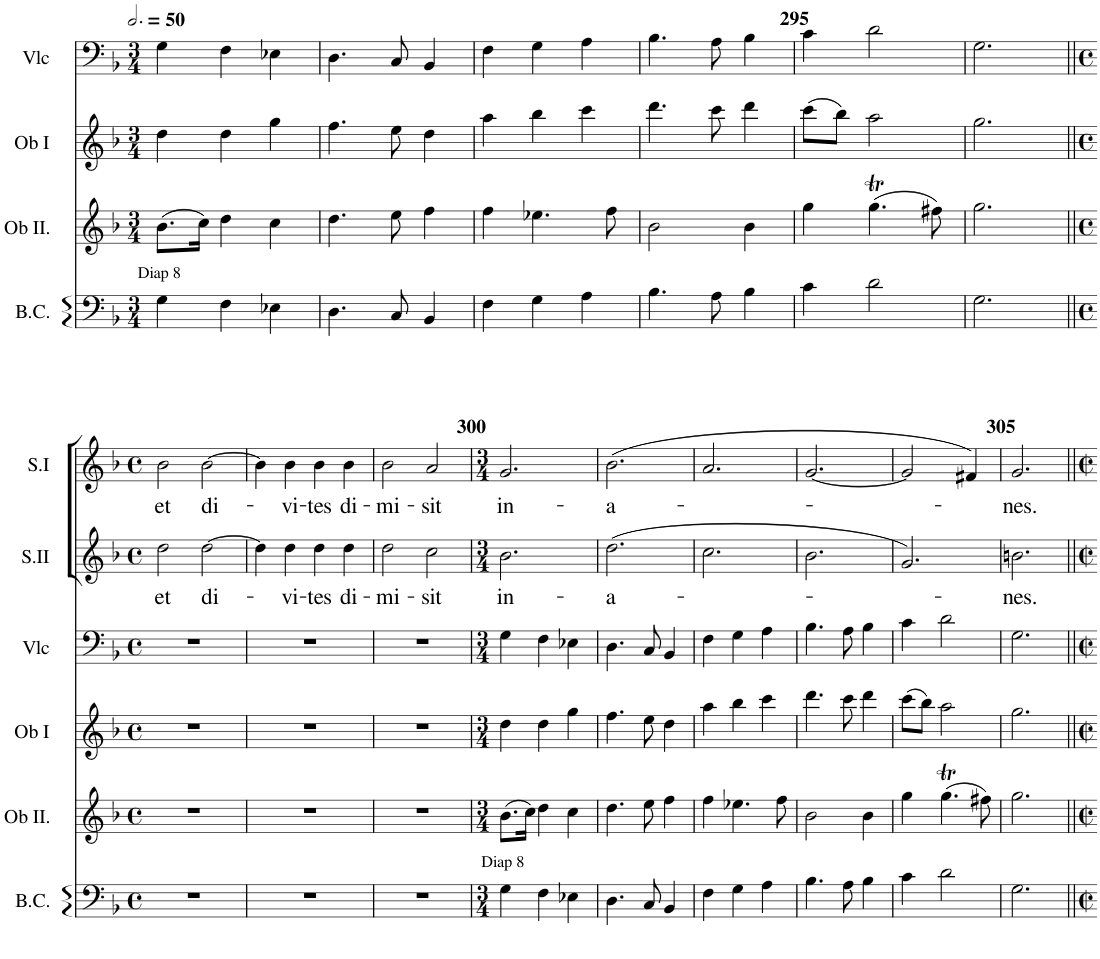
**kern	**kern	**kern	**kern	**kern	**text	**kern	**text
*part6	*part5	*part4	*part3	*part2	*part2	*part1	*part1
*staff6	*staff5	*staff4	*staff3	*staff2	*staff2	*staff1	*staff1
*I"Continuo	*I"Oboe II	*I"Oboe I	*I"Violoncelle	*I"Soprano II	*	*I"Soprano.I	*
*	*I'Ob II.	*I'Ob I	*I'Vlc	*I'S.II	*	*I'S.I	*
!!LO:PB:g=z
*clefF4	*clefG2	*clefG2	*clefF4	*clefG2	*	*clefG2	*
*k[b-]	*k[b-]	*k[b-]	*k[b-]	*k[b-]	*	*k[b-]	*
*M3/4	*M3/4	*M3/4	*M3/4	*M3/4	*	*M3/4	*
*MM150	*MM150	*MM150	*MM150	*MM150	*	*MM150	*
=291	=291	=291	=291	=291	=291	=291	=291
!LO:TX:a:t=Diap 8	!	!	!	!	!	!	!
4G\	(8.b-\L	4dd\	4G\	2.r	.	2.r	.
.	16cc\Jk)	.	.	.	.	.	.
4F\	4dd\	4dd\	4F\	.	.	.	.
4E-X\	4cc\	4gg\	4E-X\	.	.	.	.
=292	=292	=292	=292	=292	=292	=292	=292
4.D\	4.dd\	4.ff\	4.D\	2.r	.	2.r	.
8C/	8ee\	8ee\	8C/	.	.	.	.
4BB-/	4ff\	4dd\	4BB-/	.	.	.	.
=293	=293	=293	=293	=293	=293	=293	=293
4F\	4ff\	4aa\	4F\	2.r	.	2.r	.
4G\	4.ee-X\	4bb-\	4G\	.	.	.	.
4A\	.	4ccc\	4A\	.	.	.	.
.	8ff\	.	.	.	.	.	.
=294	=294	=294	=294	=294	=294	=294	=294
4.B-\	2b-\	4.ddd\	4.B-\	2.r	.	2.r	.
8A\	.	8ccc\	8A\	.	.	.	.
4B-\	4b-\	4ddd\	4B-\	.	.	.	.
=295	=295	=295	=295	=295	=295	=295	=295
4c\	4gg\	(8ccc\L	4c\	2.r	.	2.r	.
.	.	8bb-\J)	.	.	.	.	.
2d\	(4.ggT\	2aa\	2d\	.	.	.	.
.	8ff#X\)	.	.	.	.	.	.
=296	=296	=296	=296	=296	=296	=296	=296
2.G\	2.gg\	2.gg\	2.G\	2.r	.	2.r	.
!!LO:LB:g=z
=297||	=297||	=297||	=297||	=297||	=297||	=297||	=297||
*M4/4	*M4/4	*M4/4	*M4/4	*M4/4	*	*M4/4	*
*met(c)	*met(c)	*met(c)	*met(c)	*met(c)	*	*met(c)	*
!	!	!	!	!	!LO:LY:b	!	!LO:LY:b
1r	1r	1r	1r	2dd\	et	2b-\	et
!	!	!	!	!	!LO:LY:b	!	!LO:LY:b
.	.	.	.	[2dd\	di-	[2b-\	di-
=298	=298	=298	=298	=298	=298	=298	=298
1r	1r	1r	1r	4dd\]	.	4b-\]	.
!	!	!	!	!	!LO:LY:b	!	!LO:LY:b
.	.	.	.	4dd\	-vi-	4b-\	-vi-
!	!	!	!	!	!LO:LY:b	!	!LO:LY:b
.	.	.	.	4dd\	-tes	4b-\	-tes
!	!	!	!	!	!LO:LY:b	!	!LO:LY:b
.	.	.	.	4dd\	di-	4b-\	di-
=299	=299	=299	=299	=299	=299	=299	=299
!	!	!	!	!	!LO:LY:b	!	!LO:LY:b
1r	1r	1r	1r	2dd\	-mi-	2b-\	-mi-
!	!	!	!	!	!LO:LY:b	!	!LO:LY:b
.	.	.	.	2cc\	-sit	2a/	-sit
=300	=300	=300	=300	=300	=300	=300	=300
*M3/4	*M3/4	*M3/4	*M3/4	*M3/4	*	*M3/4	*
!LO:TX:a:t=Diap 8	!	!	!	!	!	!	!
!	!	!	!	!	!LO:LY:b	!	!LO:LY:b
4G\	(8.b-\L	4dd\	4G\	2.b-\	in-	2.g/	in-
.	16cc\Jk)	.	.	.	.	.	.
4F\	4dd\	4dd\	4F\	.	.	.	.
4E-X\	4cc\	4gg\	4E-X\	.	.	.	.
=301	=301	=301	=301	=301	=301	=301	=301
!	!	!	!	!	!LO:LY:b	!	!LO:LY:b
4.D\	4.dd\	4.ff\	4.D\	(2.dd\	-a-	(2.b-\	-a-
8C/	8ee\	8ee\	8C/	.	.	.	.
4BB-/	4ff\	4dd\	4BB-/	.	.	.	.
=302	=302	=302	=302	=302	=302	=302	=302
4F\	4ff\	4aa\	4F\	2.cc\	.	2.a/	.
4G\	4.ee-X\	4bb-\	4G\	.	.	.	.
4A\	.	4ccc\	4A\	.	.	.	.
.	8ff\	.	.	.	.	.	.
=303	=303	=303	=303	=303	=303	=303	=303
4.B-\	2b-\	4.ddd\	4.B-\	2.b-\	.	[2.g/	.
8A\	.	8ccc\	8A\	.	.	.	.
4B-\	4b-\	4ddd\	4B-\	.	.	.	.
=304	=304	=304	=304	=304	=304	=304	=304
4c\	4gg\	(8ccc\L	4c\	2.g/)	.	2g/]	.
.	.	8bb-\J)	.	.	.	.	.
2d\	(4.ggT\	2aa\	2d\	.	.	.	.
.	.	.	.	.	.	4f#X/)	.
.	8ff#X\)	.	.	.	.	.	.
=305	=305	=305	=305	=305	=305	=305	=305
!	!	!	!	!	!LO:LY:b	!	!LO:LY:b
2.G\	2.gg\	2.gg\	2.G\	2.bn\	-nes.	2.g/	-nes.
=||	=||	=||	=||	=||	=||	=||	=||
*-	*-	*-	*-	*-	*-	*-	*-
